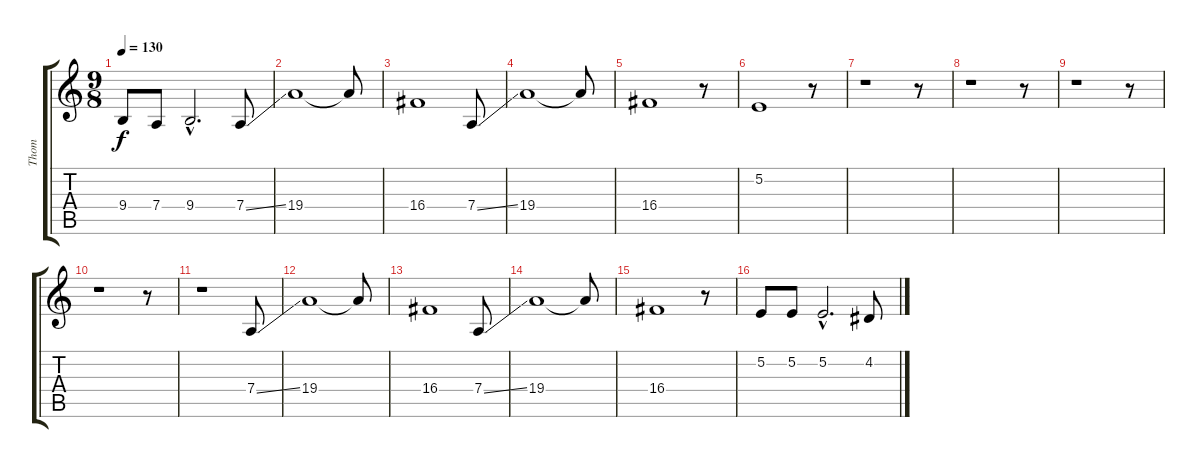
\track ("Thom" "Thom") {instrument stringensemble1}
\staff {score tabs}
\tuning (E4 B3 G3 D3 A2 E2) {hide}
\ts (9 8)
\tempo 130
\clef g2
\ks c
9.4.8{dy f} 7.4.8 9.4{hac}.2{d} 7.4{ss}.8 |
19.4.1 19.4{t}.8 |
16.4.1 7.4{ss}.8 |
19.4.1 19.4{t}.8 |
16.4.1 r.8 |
5.2.1 r.8 |
r.1 r.8 |
r.1 r.8 |
r.1 r.8 |
r.1 r.8 |
r.1 7.4{ss}.8 |
19.4.1 19.4{t}.8 |
16.4.1 7.4{ss}.8 |
19.4.1 19.4{t}.8 |
16.4.1 r.8 |
5.2.8 5.2.8 5.2{hac}.2{d} 4.2.8
